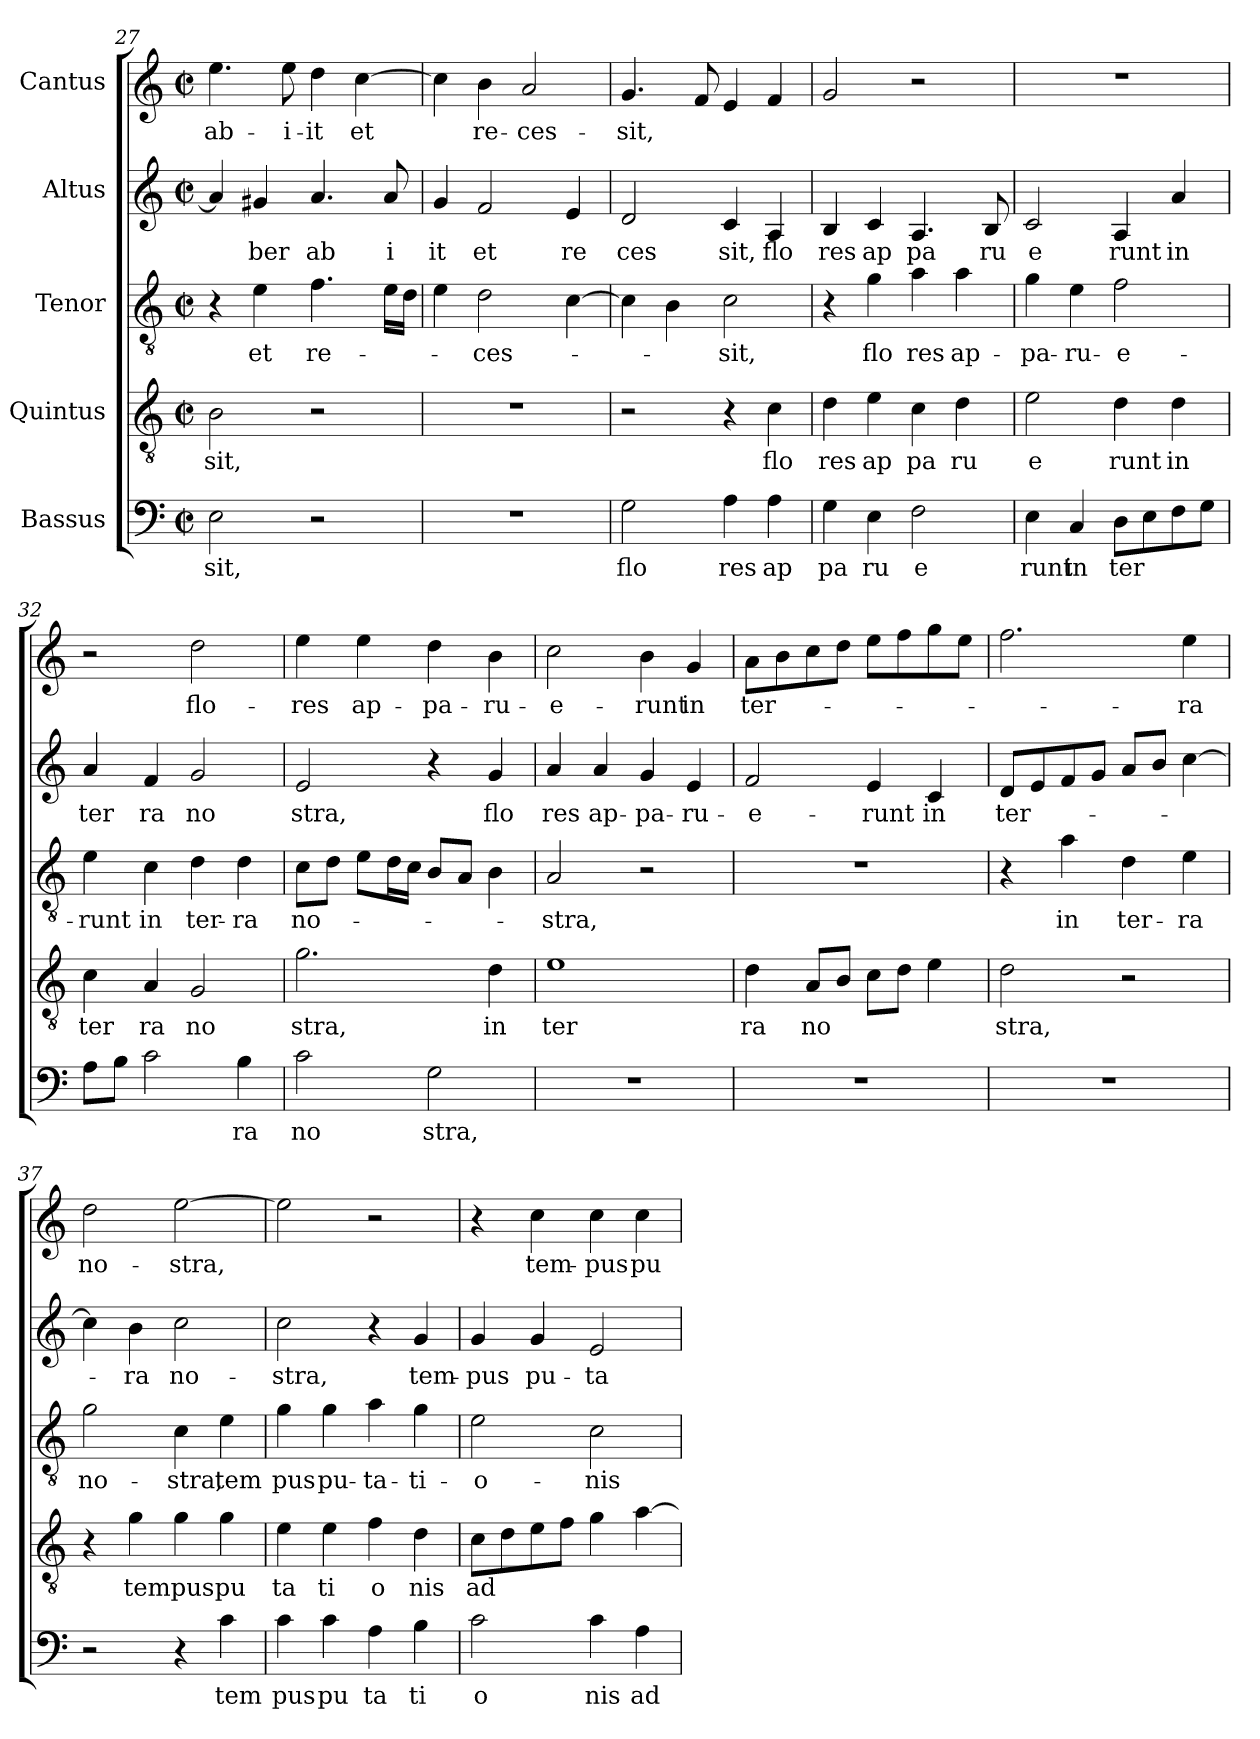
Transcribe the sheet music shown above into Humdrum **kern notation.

**kern	**text	**kern	**text	**kern	**text	**kern	**text	**kern	**text
*part5	*part5	*part4	*part4	*part3	*part3	*part2	*part2	*part1	*part1
*staff5	*staff5	*staff4	*staff4	*staff3	*staff3	*staff2	*staff2	*staff1	*staff1
*I"Bassus	*	*I"Quintus	*	*I"Tenor	*	*I"Altus	*	*I"Cantus	*
!!LO:LB:g=z
*clefF4	*	*clefGv2	*	*clefGv2	*	*clefG2	*	*clefG2	*
*M2/2	*	*M2/2	*	*M2/2	*	*M2/2	*	*M2/2	*
*met(c|)	*	*met(c|)	*	*met(c|)	*	*met(c|)	*	*met(c|)	*
=27	=27	=27	=27	=27	=27	=27	=27	=27	=27
!	!LO:LY:b:cj	!	!LO:LY:b:cj	!	!	!	!	!	!LO:LY:b:cj
2E\	sit,	2B\	sit,	4r	.	4a/]	.	4.ee\	ab-
!	!	!	!	!	!LO:LY:b:cj	!	!LO:LY:b:cj	!	!
.	.	.	.	4e\	et	4g#X/	ber	.	.
!	!	!	!	!	!	!	!	!	!LO:LY:b:cj
.	.	.	.	.	.	.	.	8ee\	-i-
!	!	!	!	!	!LO:LY:b:cj	!	!LO:LY:b:cj	!	!LO:LY:b:cj
2r	.	2r	.	4.f\	re-	4.a/	ab	4dd\	-it
!	!	!	!	!	!	!	!	!	!LO:LY:b:cj
.	.	.	.	.	.	.	.	[>4cc\	et
!	!	!	!	!	!	!	!LO:LY:b:cj	!	!
.	.	.	.	16e\L	.	8a/	i	.	.
.	.	.	.	16d\J	.	.	.	.	.
=28	=28	=28	=28	=28	=28	=28	=28	=28	=28
!	!	!	!	!	!	!	!LO:LY:b:cj	!	!
1r	.	1r	.	4e\	.	4g/	it	4cc\]	.
!	!	!	!	!	!LO:LY:b	!	!LO:LY:b:cj	!	!LO:LY:b:cj
.	.	.	.	2d\	-ces-	2f/	et	4b\	re-
!	!	!	!	!	!	!	!	!	!LO:LY:b:cj
.	.	.	.	.	.	.	.	2a/	-ces-
!	!	!	!	!	!	!	!LO:LY:b:cj	!	!
.	.	.	.	[>4c\	.	4e/	re	.	.
=29	=29	=29	=29	=29	=29	=29	=29	=29	=29
!	!LO:LY:b:cj	!	!	!	!	!	!LO:LY:b:cj	!	!LO:LY:b
2G\	flo	2r	.	4c\]	.	2d/	ces	4.g/	-sit,
.	.	.	.	4B\	.	.	.	.	.
.	.	.	.	.	.	.	.	8f/	.
!	!LO:LY:b:cj	!	!	!	!LO:LY:b:cj	!	!LO:LY:b:cj	!	!
4A\	res	4r	.	2c\	-sit,	4c/	sit,	4e/	.
!	!LO:LY:b:cj	!	!LO:LY:b:cj	!	!	!	!LO:LY:b:cj	!	!
4A\	ap	4c\	flo	.	.	4A/	flo	4f/	.
=30	=30	=30	=30	=30	=30	=30	=30	=30	=30
!	!LO:LY:b:cj	!	!LO:LY:b:cj	!	!	!	!LO:LY:b:cj	!	!
4G\	pa	4d\	res	4r	.	4B/	res	2g/	.
!	!LO:LY:b:cj	!	!LO:LY:b:cj	!	!LO:LY:b:cj	!	!LO:LY:b:cj	!	!
4E\	ru	4e\	ap	4g\	flo	4c/	ap	.	.
!	!LO:LY:b:cj	!	!LO:LY:b:cj	!	!LO:LY:b:cj	!	!LO:LY:b:cj	!	!
2F\	e	4c\	pa	4a\	res	4.A/	pa	2r	.
!	!	!	!LO:LY:b:cj	!	!LO:LY:b:cj	!	!	!	!
.	.	4d\	ru	4a\	ap-	.	.	.	.
!	!	!	!	!	!	!	!LO:LY:b:cj	!	!
.	.	.	.	.	.	8B/	ru	.	.
=31	=31	=31	=31	=31	=31	=31	=31	=31	=31
!	!LO:LY:b:cj	!	!LO:LY:b:cj	!	!LO:LY:b:cj	!	!LO:LY:b:cj	!	!
4E\	runt	2e\	e	4g\	-pa-	2c/	e	1r	.
!	!LO:LY:b:cj	!	!	!	!LO:LY:b:cj	!	!	!	!
4C/	in	.	.	4e\	-ru-	.	.	.	.
!	!LO:LY:b	!	!LO:LY:b:cj	!	!LO:LY:b:cj	!	!LO:LY:b:cj	!	!
8D\L	ter	4d\	runt	2f\	-e-	4A/	runt	.	.
8E\	.	.	.	.	.	.	.	.	.
!	!	!	!LO:LY:b:cj	!	!	!	!LO:LY:b:cj	!	!
8F\	.	4d\	in	.	.	4a/	in	.	.
8G\J	.	.	.	.	.	.	.	.	.
=32	=32	=32	=32	=32	=32	=32	=32	=32	=32
!	!	!	!LO:LY:b:cj	!	!LO:LY:b:cj	!	!LO:LY:b:cj	!	!
8A\L	.	4c\	ter	4e\	-runt	4a/	ter	2r	.
8B\J	.	.	.	.	.	.	.	.	.
!	!	!	!LO:LY:b:cj	!	!LO:LY:b:cj	!	!LO:LY:b:cj	!	!
2c\	.	4A/	ra	4c\	in	4f/	ra	.	.
!	!	!	!LO:LY:b:cj	!	!LO:LY:b:cj	!	!LO:LY:b:cj	!	!LO:LY:b:cj
.	.	2G/	no	4d\	ter-	2g/	no	2dd\	flo-
!	!LO:LY:b:cj	!	!	!	!LO:LY:b:cj	!	!	!	!
4B\	ra	.	.	4d\	-ra	.	.	.	.
=33	=33	=33	=33	=33	=33	=33	=33	=33	=33
!	!LO:LY:b:cj	!	!LO:LY:b:cj	!	!LO:LY:b:cj	!	!LO:LY:b:cj	!	!LO:LY:b:cj
2c\	no	2.g\	stra,	8c\L	no-	2e/	stra,	4ee\	-res
.	.	.	.	8d\J	.	.	.	.	.
!	!	!	!	!	!	!	!	!	!LO:LY:b:cj
.	.	.	.	8e\L	.	.	.	4ee\	ap-
.	.	.	.	16d\	.	.	.	.	.
.	.	.	.	16c\J	.	.	.	.	.
!	!LO:LY:b:cj	!	!	!	!	!	!	!	!LO:LY:b:cj
2G\	stra,	.	.	8B/L	.	4r	.	4dd\	-pa-
.	.	.	.	8A/J	.	.	.	.	.
!	!	!	!LO:LY:b:cj	!	!	!	!LO:LY:b:cj	!	!LO:LY:b:cj
.	.	4d\	in	4B\	.	4g/	flo	4b\	-ru-
!!LO:LB:g=z
=34	=34	=34	=34	=34	=34	=34	=34	=34	=34
!	!	!	!LO:LY:b:cj	!	!LO:LY:b:cj	!	!LO:LY:b:cj	!	!LO:LY:b:cj
1r	.	1e	ter	2A/	-stra,	4a/	res	2cc\	-e-
!	!	!	!	!	!	!	!LO:LY:b:cj	!	!
.	.	.	.	.	.	4a/	ap-	.	.
!	!	!	!	!	!	!	!LO:LY:b:cj	!	!LO:LY:b:cj
.	.	.	.	2r	.	4g/	-pa-	4b\	-runt
!	!	!	!	!	!	!	!LO:LY:b:cj	!	!LO:LY:b:cj
.	.	.	.	.	.	4e/	-ru-	4g/	in
=35	=35	=35	=35	=35	=35	=35	=35	=35	=35
!	!	!	!LO:LY:b:cj	!	!	!	!LO:LY:b:cj	!	!LO:LY:b
1r	.	4d\	ra	1r	.	2f/	-e-	8a\L	ter-
.	.	.	.	.	.	.	.	8b\	.
!	!	!	!LO:LY:b:cj	!	!	!	!	!	!
.	.	8A/L	no	.	.	.	.	8cc\	.
.	.	8B/J	.	.	.	.	.	8dd\J	.
!	!	!	!	!	!	!	!LO:LY:b:cj	!	!
.	.	8c\L	.	.	.	4e/	-runt	8ee\L	.
.	.	8d\J	.	.	.	.	.	8ff\	.
!	!	!	!	!	!	!	!LO:LY:b:cj	!	!
.	.	4e\	.	.	.	4c/	in	8gg\	.
.	.	.	.	.	.	.	.	8ee\J	.
=36	=36	=36	=36	=36	=36	=36	=36	=36	=36
!	!	!	!LO:LY:b:cj	!	!	!	!LO:LY:b	!	!
1r	.	2d\	stra,	4r	.	8d/L	ter-	2.ff\	.
.	.	.	.	.	.	8e/	.	.	.
!	!	!	!	!	!LO:LY:b:cj	!	!	!	!
.	.	.	.	4a\	in	8f/	.	.	.
.	.	.	.	.	.	8g/J	.	.	.
!	!	!	!	!	!LO:LY:b:cj	!	!	!	!
.	.	2r	.	4d\	ter-	8a/L	.	.	.
.	.	.	.	.	.	8b/J	.	.	.
!	!	!	!	!	!LO:LY:b:cj	!	!	!	!LO:LY:b:cj
.	.	.	.	4e\	-ra	[>4cc\	.	4ee\	-ra
=37	=37	=37	=37	=37	=37	=37	=37	=37	=37
!	!	!	!	!	!LO:LY:b:cj	!	!	!	!LO:LY:b:cj
2r	.	4r	.	2g\	no-	4cc\]	.	2dd\	no-
!	!	!	!LO:LY:b:cj	!	!	!	!LO:LY:b:cj	!	!
.	.	4g\	tempus	.	.	4b\	-ra	.	.
!	!	!	!	!	!LO:LY:b:cj	!	!LO:LY:b:cj	!	!LO:LY:b
4r	.	4g\	.	4c\	-stra,	2cc\	no-	[>2ee\	-stra,
!	!LO:LY:b:cj	!	!LO:LY:b:cj	!	!LO:LY:b:cj	!	!	!	!
4c\	tem	4g\	pu	4e\	tem	.	.	.	.
=38	=38	=38	=38	=38	=38	=38	=38	=38	=38
!	!LO:LY:b:cj	!	!LO:LY:b:cj	!	!LO:LY:b:cj	!	!LO:LY:b:cj	!	!
4c\	pus	4e\	ta	4g\	pus	2cc\	-stra,	2ee\]	.
!	!LO:LY:b:cj	!	!LO:LY:b:cj	!	!LO:LY:b:cj	!	!	!	!
4c\	pu	4e\	ti	4g\	pu-	.	.	.	.
!	!LO:LY:b:cj	!	!LO:LY:b:cj	!	!LO:LY:b:cj	!	!	!	!
4A\	ta	4f\	o	4a\	-ta-	4r	.	2r	.
!	!LO:LY:b:cj	!	!LO:LY:b:cj	!	!LO:LY:b:cj	!	!LO:LY:b:cj	!	!
4B\	ti	4d\	nis	4g\	-ti-	4g/	tem-	.	.
=39	=39	=39	=39	=39	=39	=39	=39	=39	=39
!	!LO:LY:b:cj	!	!LO:LY:b:cj	!	!LO:LY:b:cj	!	!LO:LY:b:cj	!	!
2c\	o	8c\L	ad	2e\	-o-	4g/	-pus	4r	.
.	.	8d\	.	.	.	.	.	.	.
!	!	!	!	!	!	!	!LO:LY:b:cj	!	!LO:LY:b:cj
.	.	8e\	.	.	.	4g/	pu-	4cc\	tem-
.	.	8f\J	.	.	.	.	.	.	.
!	!LO:LY:b:cj	!	!	!	!LO:LY:b:cj	!	!LO:LY:b:cj	!	!LO:LY:b:cj
4c\	nis	4g\	.	2c\	-nis	2e/	-ta-	4cc\	-pus
!	!LO:LY:b:cj	!	!	!	!	!	!	!	!LO:LY:b:cj
4A\	ad	[>4a\	.	.	.	.	.	4cc\	pu-
=	=	=	=	=	=	=	=	=	=
*-	*-	*-	*-	*-	*-	*-	*-	*-	*-
